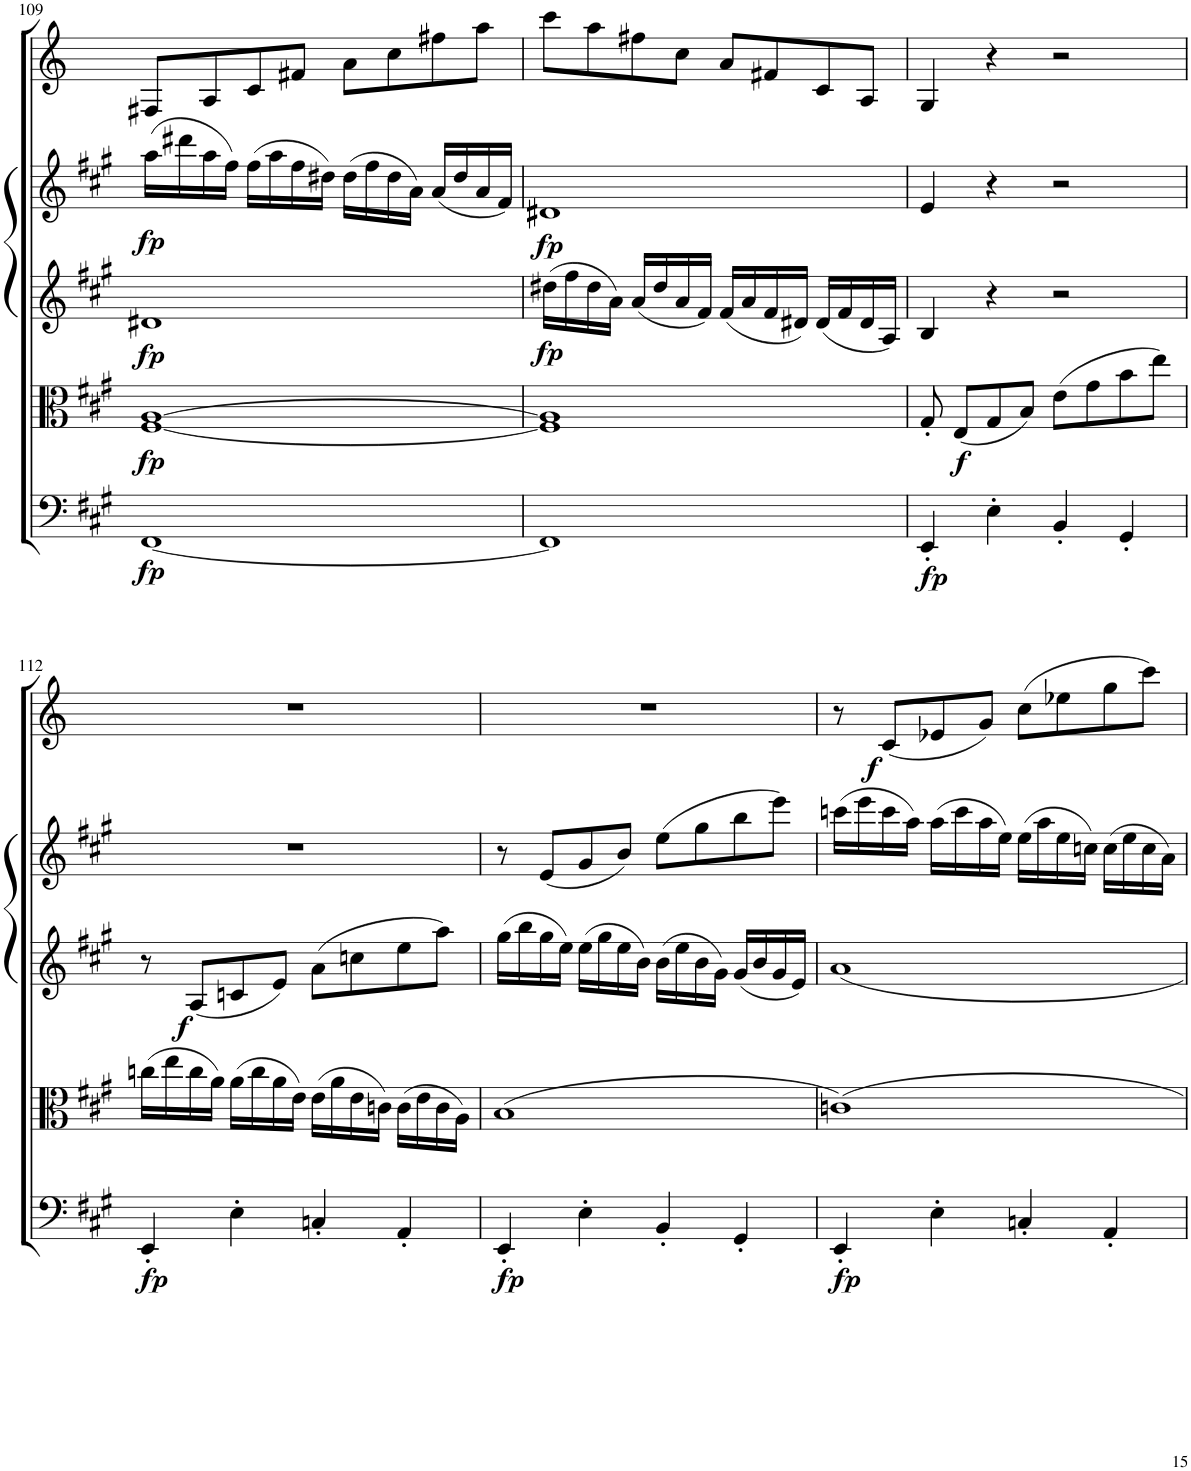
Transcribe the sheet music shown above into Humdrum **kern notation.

**kern	**dynam	**kern	**dynam	**kern	**dynam	**kern	**dynam	**kern	**dynam
*part5	*part5	*part4	*part4	*part3	*part3	*part2	*part2	*part1	*part1
*staff5	*staff5	*staff4	*staff4	*staff3	*staff3	*staff2	*staff2	*staff1	*staff1
*I"Violoncello	*	*I"Viola	*	*I"Violino II	*	*I"Violino I	*	*I"Clarinetto in La/A	*
*I'Vc	*	*I'Vla	*	*I'Vln	*	*I'Vln	*	*I'Cl	*
!!LO:PB:g=z
*clefF4	*	*clefC3	*	*clefG2	*	*clefG2	*	*clefG2	*
*	*	*	*	*	*	*	*	*Trd2c3	*
*k[f#c#g#]	*	*k[f#c#g#]	*	*k[f#c#g#]	*	*k[f#c#g#]	*	*k[]	*
*M4/4	*	*M4/4	*	*M4/4	*	*M4/4	*	*M4/4	*
*met(c)	*	*met(c)	*	*met(c)	*	*met(c)	*	*met(c)	*
=109	=109	=109	=109	=109	=109	=109	=109	=109	=109
!	!LO:DY:b	!	!LO:DY:b	!	!LO:DY:b	!	!LO:DY:b	!	!
[1FF#	fp	[1F# [1A	fp	1d#X	fp	(16aa\LL	fp	8F#X/L	.
.	.	.	.	.	.	16ddd#X\	.	.	.
.	.	.	.	.	.	16aa\	.	8A/	.
.	.	.	.	.	.	16ff#\JJ)	.	.	.
.	.	.	.	.	.	(16ff#\LL	.	8c/	.
.	.	.	.	.	.	16aa\	.	.	.
.	.	.	.	.	.	16ff#\	.	8f#X/J	.
.	.	.	.	.	.	16dd#X\JJ)	.	.	.
.	.	.	.	.	.	(16dd#\LL	.	8a\L	.
.	.	.	.	.	.	16ff#\	.	.	.
.	.	.	.	.	.	16dd#\	.	8cc\	.
.	.	.	.	.	.	16a\JJ)	.	.	.
.	.	.	.	.	.	(16a/LL	.	8ff#X\	.
.	.	.	.	.	.	16dd#/	.	.	.
.	.	.	.	.	.	16a/	.	8aa\J	.
.	.	.	.	.	.	16f#/JJ)	.	.	.
=110	=110	=110	=110	=110	=110	=110	=110	=110	=110
!	!	!	!	!	!LO:DY:b	!	!LO:DY:b	!	!
1FF#]	.	1F#] 1A]	.	(16dd#X\LL	fp	1d#X	fp	8ccc\L	.
.	.	.	.	16ff#\	.	.	.	.	.
.	.	.	.	16dd#\	.	.	.	8aa\	.
.	.	.	.	16a\JJ)	.	.	.	.	.
.	.	.	.	(16a/LL	.	.	.	8ff#X\	.
.	.	.	.	16dd#/	.	.	.	.	.
.	.	.	.	16a/	.	.	.	8cc\J	.
.	.	.	.	16f#/JJ)	.	.	.	.	.
.	.	.	.	(16f#/LL	.	.	.	8a/L	.
.	.	.	.	16a/	.	.	.	.	.
.	.	.	.	16f#/	.	.	.	8f#X/	.
.	.	.	.	16d#X/JJ)	.	.	.	.	.
.	.	.	.	(16d#/LL	.	.	.	8c/	.
.	.	.	.	16f#/	.	.	.	.	.
.	.	.	.	16d#/	.	.	.	8A/J	.
.	.	.	.	16A/JJ)	.	.	.	.	.
=111	=111	=111	=111	=111	=111	=111	=111	=111	=111
!	!LO:DY:b	!	!	!	!	!	!	!	!
4EE'/	fp	8G#'/	.	4B/	.	4e/	.	4G/	.
!	!	!	!LO:DY:b	!	!	!	!	!	!
.	.	(8E/L	f	.	.	.	.	.	.
4E'\	.	8G#/	.	4r	.	4r	.	4r	.
.	.	8B/J)	.	.	.	.	.	.	.
4BB'/	.	(8e\L	.	2r	.	2r	.	2r	.
.	.	8g#\	.	.	.	.	.	.	.
4GG#'/	.	8b\	.	.	.	.	.	.	.
.	.	8ee\J)	.	.	.	.	.	.	.
!!LO:LB:g=z
=112	=112	=112	=112	=112	=112	=112	=112	=112	=112
!	!LO:DY:b	!	!	!	!	!	!	!	!
4EE'/	fp	(16ccn\LL	.	8r	.	1r	.	1r	.
.	.	16ee\	.	.	.	.	.	.	.
!	!	!	!	!	!LO:DY:b	!	!	!	!
.	.	16cc\	.	(8A/L	f	.	.	.	.
.	.	16a\JJ)	.	.	.	.	.	.	.
4E'\	.	(16a\LL	.	8cn/	.	.	.	.	.
.	.	16cc\	.	.	.	.	.	.	.
.	.	16a\	.	8e/J)	.	.	.	.	.
.	.	16e\JJ)	.	.	.	.	.	.	.
4Cn'/	.	(16e\LL	.	(8a\L	.	.	.	.	.
.	.	16a\	.	.	.	.	.	.	.
.	.	16e\	.	8ccn\	.	.	.	.	.
.	.	16cn\JJ)	.	.	.	.	.	.	.
4AA'/	.	(16c\LL	.	8ee\	.	.	.	.	.
.	.	16e\	.	.	.	.	.	.	.
.	.	16c\	.	8aa\J)	.	.	.	.	.
.	.	16A\JJ)	.	.	.	.	.	.	.
=113	=113	=113	=113	=113	=113	=113	=113	=113	=113
!	!LO:DY:b	!	!	!	!	!	!	!	!
4EE'/	fp	(1B	.	(16gg#\LL	.	8r	.	1r	.
.	.	.	.	16bb\	.	.	.	.	.
.	.	.	.	16gg#\	.	(8e/L	.	.	.
.	.	.	.	16ee\JJ)	.	.	.	.	.
4E'\	.	.	.	(16ee\LL	.	8g#/	.	.	.
.	.	.	.	16gg#\	.	.	.	.	.
.	.	.	.	16ee\	.	8b/J)	.	.	.
.	.	.	.	16b\JJ)	.	.	.	.	.
4BB'/	.	.	.	(16b\LL	.	(8ee\L	.	.	.
.	.	.	.	16ee\	.	.	.	.	.
.	.	.	.	16b\	.	8gg#\	.	.	.
.	.	.	.	16g#\JJ)	.	.	.	.	.
4GG#'/	.	.	.	(16g#/LL	.	8bb\	.	.	.
.	.	.	.	16b/	.	.	.	.	.
.	.	.	.	16g#/	.	8eee\J)	.	.	.
.	.	.	.	16e/JJ)	.	.	.	.	.
=114	=114	=114	=114	=114	=114	=114	=114	=114	=114
!	!LO:DY:b	!	!	!	!	!	!	!	!
4EE'/	fp	1cn)	.	1a	.	(16cccn\LL	.	8r	.
.	.	.	.	.	.	16eee\	.	.	.
!	!	!	!	!	!	!	!	!	!LO:DY:b
.	.	.	.	.	.	16ccc\	.	(8c/L	f
.	.	.	.	.	.	16aa\JJ)	.	.	.
4E'\	.	.	.	.	.	(16aa\LL	.	8e-X/	.
.	.	.	.	.	.	16ccc\	.	.	.
.	.	.	.	.	.	16aa\	.	8g/J)	.
.	.	.	.	.	.	16ee\JJ)	.	.	.
4Cn'/	.	.	.	.	.	(16ee\LL	.	(8cc\L	.
.	.	.	.	.	.	16aa\	.	.	.
.	.	.	.	.	.	16ee\	.	8ee-X\	.
.	.	.	.	.	.	16ccn\JJ)	.	.	.
4AA'/	.	.	.	.	.	(16cc\LL	.	8gg\	.
.	.	.	.	.	.	16ee\	.	.	.
.	.	.	.	.	.	16cc\	.	8ccc\J)	.
.	.	.	.	.	.	16a\JJ)	.	.	.
=	=	=	=	=	=	=	=	=	=
*-	*-	*-	*-	*-	*-	*-	*-	*-	*-
